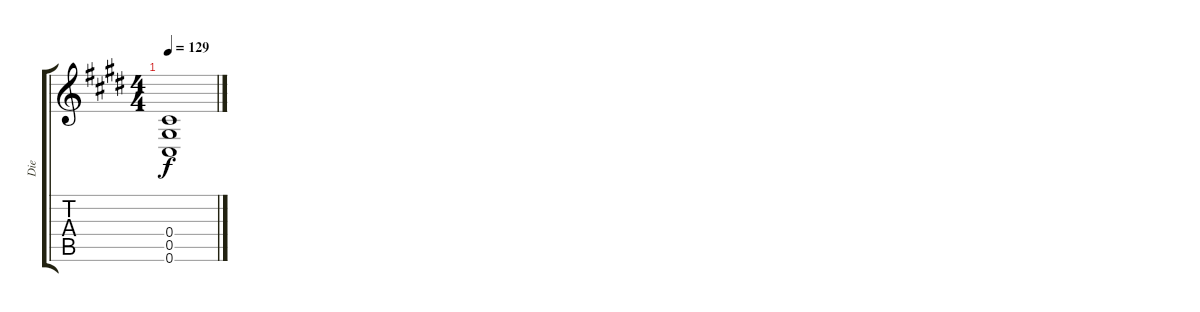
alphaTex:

\track ("Die" "Die") {instrument distortionguitar}
\staff {score tabs}
\tuning (Eb4 Bb3 Gb3 Db3 Ab2 Db2) {hide}
\ts (4 4)
\tempo 129
\clef g2
\ks e
(0.4{t} 0.5{t} 0.6{t}).1{dy f}
